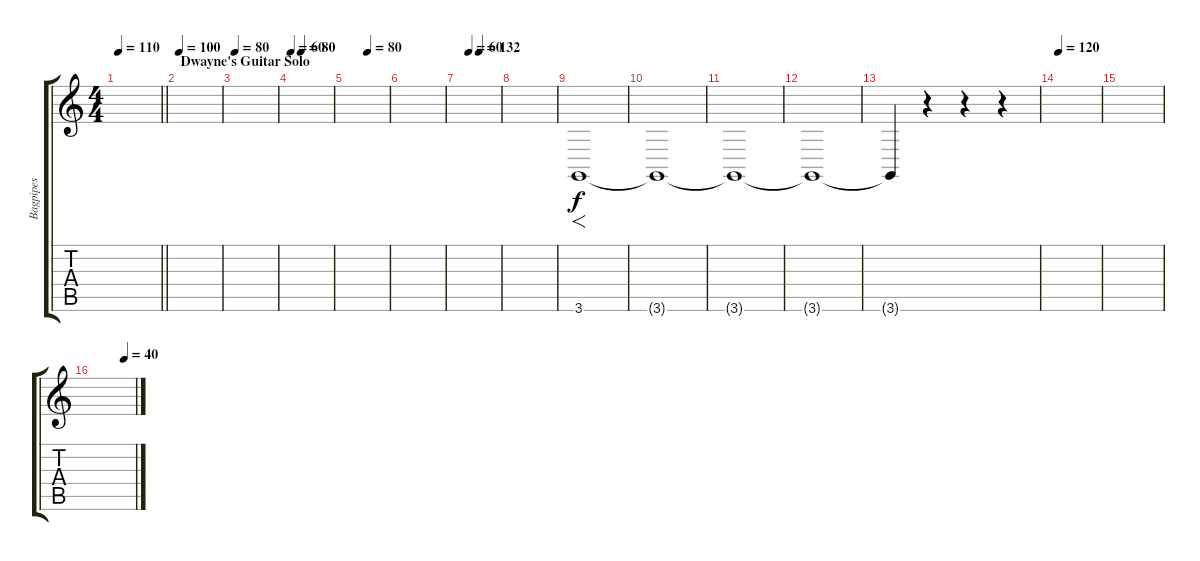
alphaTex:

\track ("Bagpipes" "Bagpipes") {instrument bagpipe}
\staff {score tabs}
\tuning (E4 B3 G3 D3 A2 E2) {hide}
\ts (4 4)
\tempo 110
\clef g2
\barLineRight lightlight
\ks c
|
\section ("" "Dwayne's Guitar Solo")
\tempo 100
|
\tempo 80
|
\tempo 60
\tempo (80 0.25)
|
\tempo (80 0.5)
|
|
\tempo (60 0.25)
\tempo (132 0.5)
|
|
3.6.1{f} |
3.6{t}.1 |
3.6{t}.1 |
3.6{t}.1 |
3.6{t}.4 r.4 r.4 r.4 |
\tempo 120
|
|
\tempo (40 0.75)
